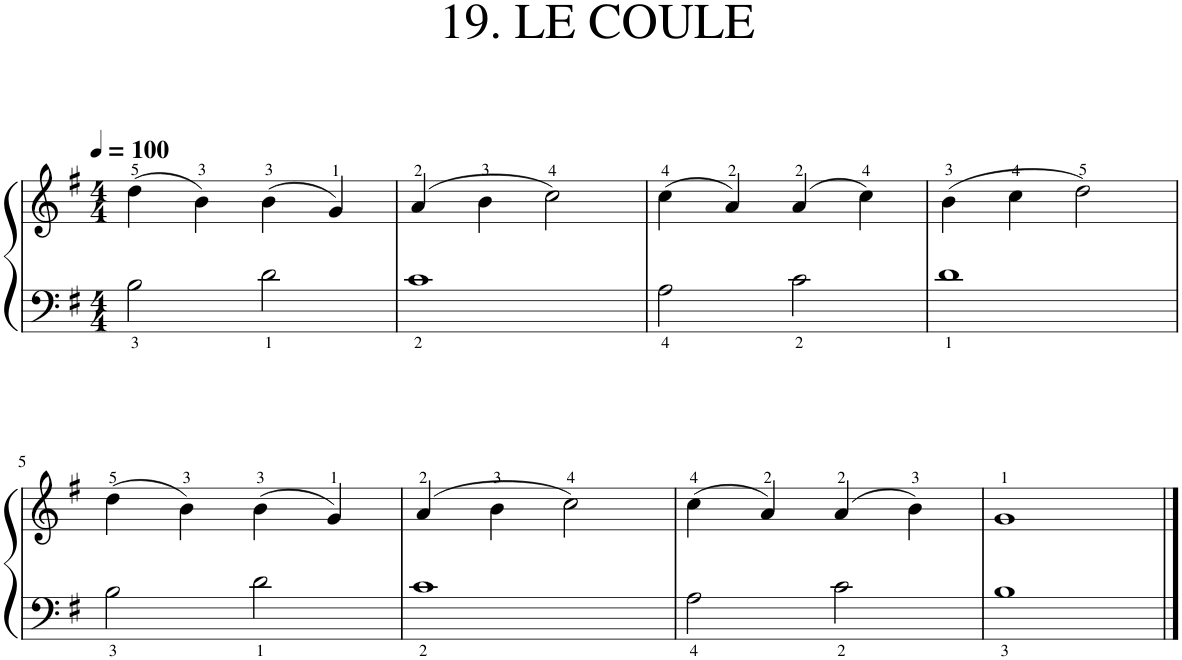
**kern	**kern
*part1	*part1
*staff2	*staff1
*I"Piano	*
*I'Pno.	*
*clefF4	*clefG2
*k[f#]	*k[f#]
*M4/4	*M4/4
*MM100	*MM100
=1	=1
2B\	(4dd\
.	4b\)
2d\	(4b\
.	4g/)
=2	=2
1c	(4a/
.	4b\
.	2cc\)
=3	=3
2A\	(4cc\
.	4a/)
2c\	(4a/
.	4cc\)
=4	=4
1d	(4b\
.	4cc\
.	2dd\)
!!LO:LB:g=z
=5	=5
2B\	(4dd\
.	4b\)
2d\	(4b\
.	4g/)
=6	=6
1c	(4a/
.	4b\
.	2cc\)
=7	=7
2A\	(4cc\
.	4a/)
2c\	(4a/
.	4b\)
=8	=8
1B	1g
==	==
*-	*-
